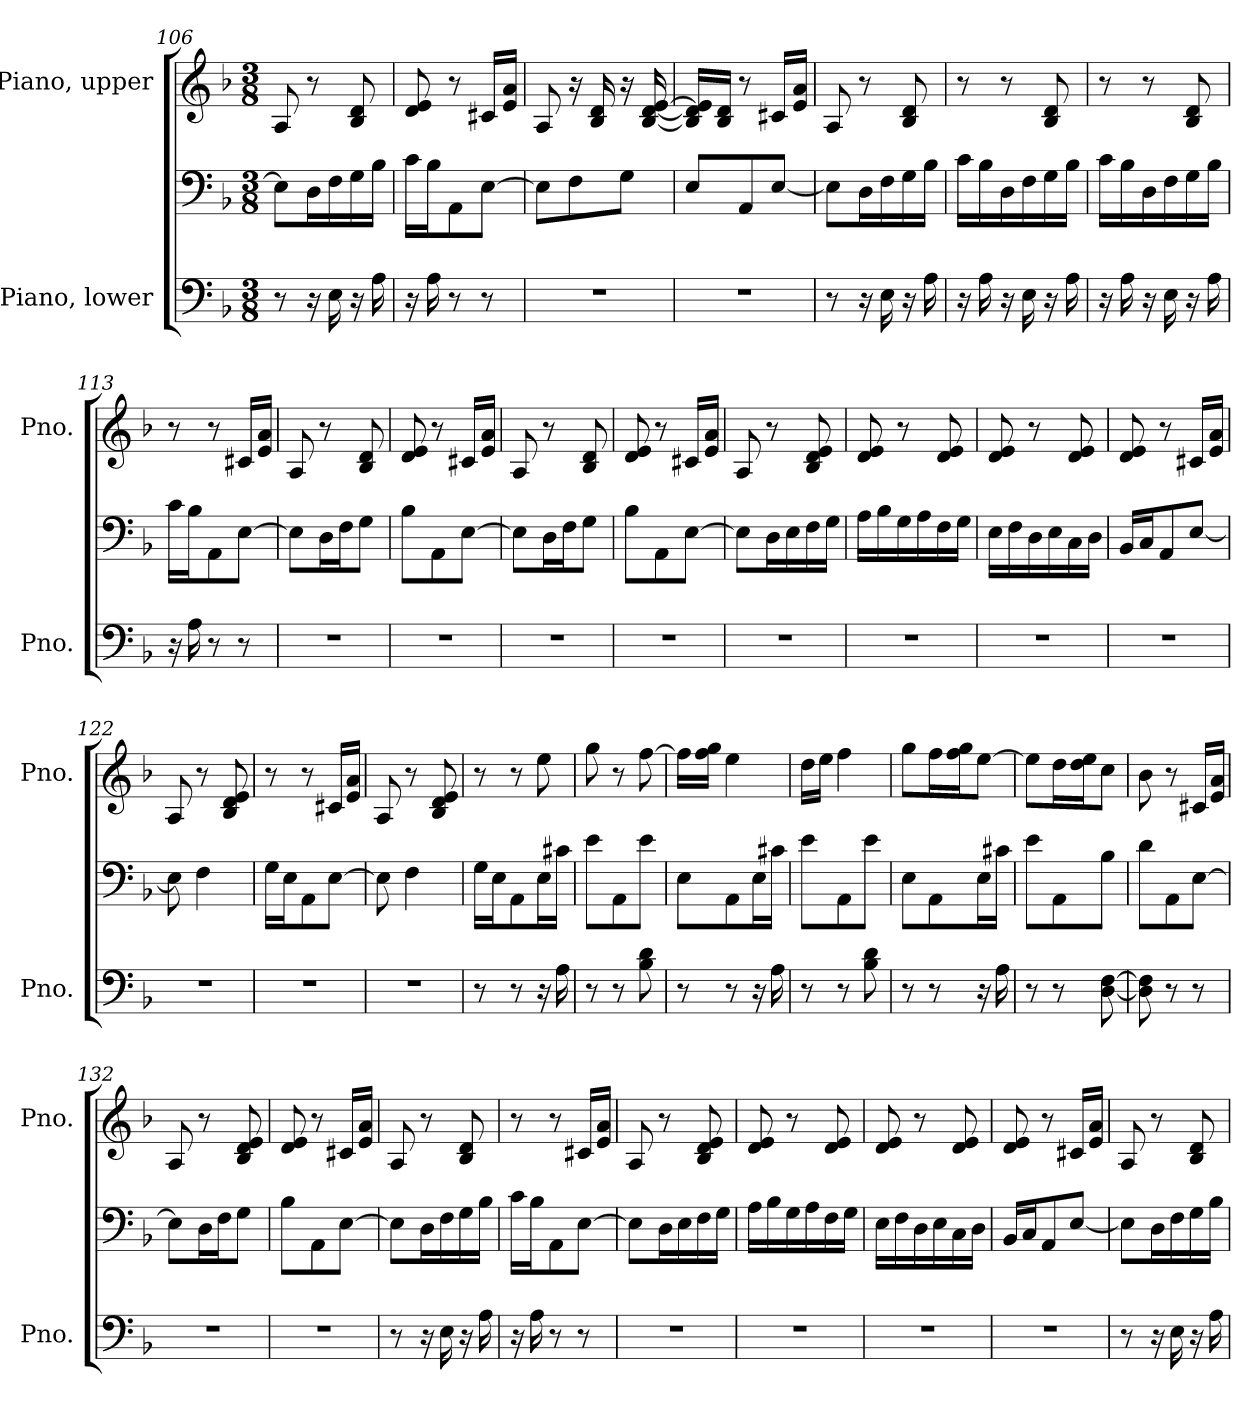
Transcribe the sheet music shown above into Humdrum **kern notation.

**kern	**kern	**kern
*part2	*part2	*part1
*staff3	*staff2	*staff1
*I"Piano, lower	*	*I"Piano, upper
*I'Pno.	*	*I'Pno.
*clefF4	*clefF4	*clefG2
*k[b-]	*k[b-]	*k[b-]
*M3/8	*M3/8	*M3/8
=106	=106	=106
8r	8E\L]	8A/
16r	16D\L	8r
16E\	16F\	.
16r	16G\	8B-/ 8d/
16A\	16B-\JJ	.
!!LO:LB:g=z
=107	=107	=107
16r	16c\LL	8d/ 8e/
16A\	16B-\J	.
8r	8AA\	8r
8r	[8E\J	16c#X/LL
.	.	16e/ 16a/JJ
=108	=108	=108
4.r	8E\L]	8A/
.	8F\	16r
.	.	16B-/ 16d/
.	8G\J	16r
.	.	[16B-/ [16d/ [16e/
=109	=109	=109
4.r	8E/L	16B-/] 16d/] 16e/]LL
.	.	16B-/ 16d/JJ
.	8AA/	8r
.	[8E/J	16c#X/LL
.	.	16e/ 16a/JJ
=110	=110	=110
8r	8E\L]	8A/
16r	16D\L	8r
16E\	16F\	.
16r	16G\	8B-/ 8d/
16A\	16B-\JJ	.
=111	=111	=111
16r	16c\LL	8r
16A\	16B-\	.
16r	16D\	8r
16E\	16F\	.
16r	16G\	8B-/ 8d/
16A\	16B-\JJ	.
=112	=112	=112
16r	16c\LL	8r
16A\	16B-\	.
16r	16D\	8r
16E\	16F\	.
16r	16G\	8B-/ 8d/
16A\	16B-\JJ	.
!!LO:LB:g=z
=113	=113	=113
16r	16c\LL	8r
16A\	16B-\J	.
8r	8AA\	8r
8r	[8E\J	16c#X/LL
.	.	16e/ 16a/JJ
=114	=114	=114
4.r	8E\L]	8A/
.	16D\L	8r
.	16F\J	.
.	8G\J	8B-/ 8d/
=115	=115	=115
4.r	8B-\L	8d/ 8e/
.	8AA\	8r
.	[8E\J	16c#X/LL
.	.	16e/ 16a/JJ
=116	=116	=116
4.r	8E\L]	8A/
.	16D\L	8r
.	16F\J	.
.	8G\J	8B-/ 8d/
=117	=117	=117
4.r	8B-\L	8d/ 8e/
.	8AA\	8r
.	[8E\J	16c#X/LL
.	.	16e/ 16a/JJ
=118	=118	=118
4.r	8E\L]	8A/
.	16D\L	8r
.	16E\	.
.	16F\	8B-/ 8d/ 8e/
.	16G\JJ	.
!!LO:PB:g=z
=119	=119	=119
4.r	16A\LL	8d/ 8e/
.	16B-\	.
.	16G\	8r
.	16A\	.
.	16F\	8d/ 8e/
.	16G\JJ	.
=120	=120	=120
4.r	16E\LL	8d/ 8e/
.	16F\	.
.	16D\	8r
.	16E\	.
.	16C\	8d/ 8e/
.	16D\JJ	.
=121	=121	=121
4.r	16BB-/LL	8d/ 8e/
.	16C/J	.
.	8AA/	8r
.	[8E/J	16c#X/LL
.	.	16e/ 16a/JJ
=122	=122	=122
4.r	8E\]	8A/
.	4F\	8r
.	.	8B-/ 8d/ 8e/
=123	=123	=123
4.r	16G\LL	8r
.	16E\J	.
.	8AA\	8r
.	[8E\J	16c#X/LL
.	.	16e/ 16a/JJ
=124	=124	=124
4.r	8E\]	8A/
.	4F\	8r
.	.	8B-/ 8d/ 8e/
!!LO:LB:g=z
=125	=125	=125
8r	16G\LL	8r
.	16E\J	.
8r	8AA\	8r
16r	16E\L	8ee\
16A\	16c#X\JJ	.
=126	=126	=126
8r	8e\L	8gg\
8r	8AA\	8r
8B-\ 8d\	8e\J	[8ff\
=127	=127	=127
8r	8E\L	16ff\LL]
.	.	16ff\ 16gg\JJ
8r	8AA\	4ee\
16r	16E\L	.
16A\	16c#X\JJ	.
=128	=128	=128
8r	8e\L	16dd\LL
.	.	16ee\JJ
8r	8AA\	4ff\
8B-\ 8d\	8e\J	.
=129	=129	=129
8r	8E\L	8gg\L
8r	8AA\	16ff\L
.	.	16ff\ 16gg\J
16r	16E\L	[8ee\J
16A\	16c#X\JJ	.
=130	=130	=130
8r	8e\L	8ee\L]
8r	8AA\	16dd\L
.	.	16dd\ 16ee\J
[8D\ [8F\	8B-\J	8cc\J
=131	=131	=131
8D\] 8F\]	8d\L	8b-\
8r	8AA\	8r
8r	[8E\J	16c#X/LL
.	.	16e/ 16a/JJ
!!LO:LB:g=z
=132	=132	=132
4.r	8E\L]	8A/
.	16D\L	8r
.	16F\J	.
.	8G\J	8B-/ 8d/ 8e/
=133	=133	=133
4.r	8B-\L	8d/ 8e/
.	8AA\	8r
.	[8E\J	16c#X/LL
.	.	16e/ 16a/JJ
=134	=134	=134
8r	8E\L]	8A/
16r	16D\L	8r
16E\	16F\	.
16r	16G\	8B-/ 8d/
16A\	16B-\JJ	.
=135	=135	=135
16r	16c\LL	8r
16A\	16B-\J	.
8r	8AA\	8r
8r	[8E\J	16c#X/LL
.	.	16e/ 16a/JJ
=136	=136	=136
4.r	8E\L]	8A/
.	16D\L	8r
.	16E\	.
.	16F\	8B-/ 8d/ 8e/
.	16G\JJ	.
=137	=137	=137
4.r	16A\LL	8d/ 8e/
.	16B-\	.
.	16G\	8r
.	16A\	.
.	16F\	8d/ 8e/
.	16G\JJ	.
!!LO:LB:g=z
=138	=138	=138
4.r	16E\LL	8d/ 8e/
.	16F\	.
.	16D\	8r
.	16E\	.
.	16C\	8d/ 8e/
.	16D\JJ	.
=139	=139	=139
4.r	16BB-/LL	8d/ 8e/
.	16C/J	.
.	8AA/	8r
.	[8E/J	16c#X/LL
.	.	16e/ 16a/JJ
=140	=140	=140
8r	8E\L]	8A/
16r	16D\L	8r
16E\	16F\	.
16r	16G\	8B-/ 8d/
16A\	16B-\JJ	.
=	=	=
*-	*-	*-
